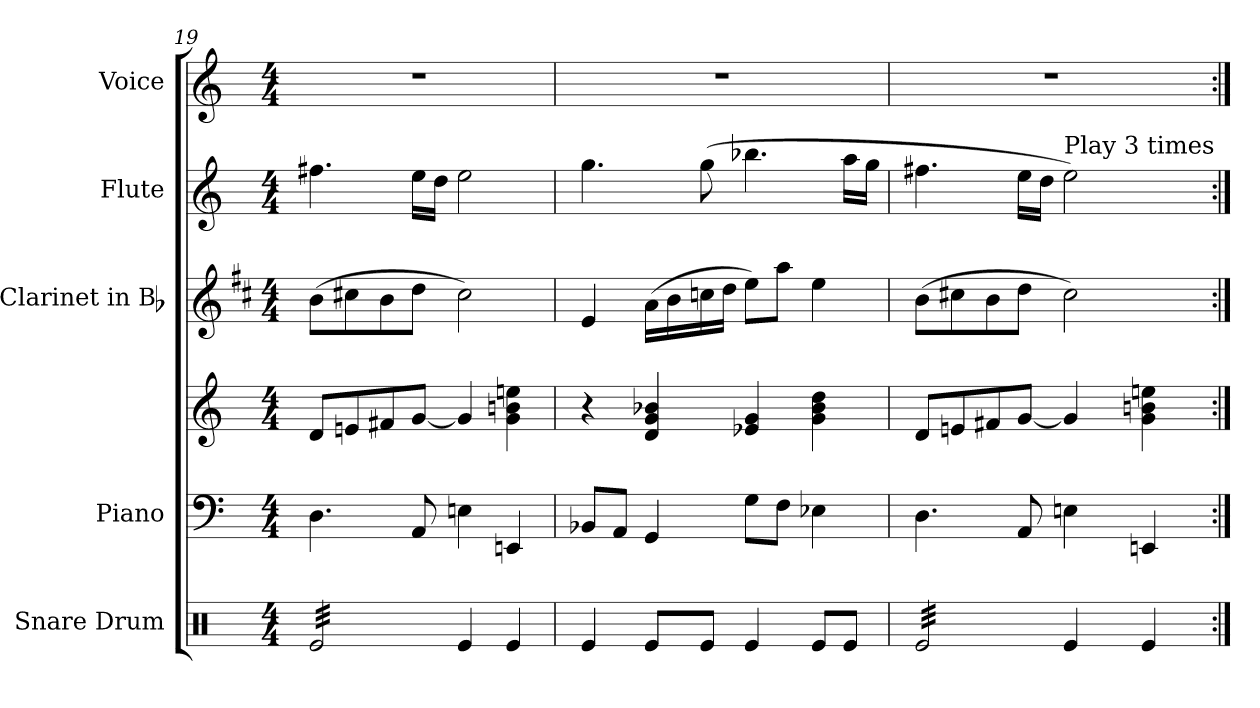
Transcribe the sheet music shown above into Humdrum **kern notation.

**kern	**kern	**kern	**kern	**kern	**kern
*part5	*part4	*part4	*part3	*part2	*part1
*staff6	*staff5	*staff4	*staff3	*staff2	*staff1
*I"Snare Drum	*I"Piano	*	*I"Clarinet in Bb	*I"Flute	*I"Voice
*I'S. D.	*I'Pno.	*	*I'Cl.	*I'Fl.	*I'Voice
*clefX	*clefF4	*clefG2	*clefG2	*clefG2	*clefG2
*	*	*	*ITrd1c2	*	*
*k[]	*k[]	*k[]	*k[]	*k[]	*k[]
*C:	*C:	*C:	*C:	*C:	*C:
*M4/4	*M4/4	*M4/4	*M4/4	*M4/4	*M4/4
=19	=19	=19	=19	=19	=19
*tremolo	*	*	*	*	*
32Rei/LLL	4.Di\	8di/L	(8ai\L	4.ff#Xi\	1r
32Rei/	.	.	.	.	.
32Rei/	.	.	.	.	.
32Rei/	.	.	.	.	.
32Rei/	.	8eni/	8bni\	.	.
32Rei/	.	.	.	.	.
32Rei/	.	.	.	.	.
32Rei/	.	.	.	.	.
32Rei/	.	8f#Xi/	8ai\	.	.
32Rei/	.	.	.	.	.
32Rei/	.	.	.	.	.
32Rei/	.	.	.	.	.
32Rei/	8AAi/	[8gi/J	8cci\J	16eei\LL	.
32Rei/	.	.	.	.	.
32Rei/	.	.	.	16ddi\JJ	.
32Rei/JJJ	.	.	.	.	.
*Xtremolo	*	*	*	*	*
4Rei/	4Eni\	4gi/]	2bi\)	2eei\	.
4Rei/	4EEni/	4gi\ 4bni 4eeni	.	.	.
=20	=20	=20	=20	=20	=20
4Rei/	8BB-Xi/L	4r	4di/	4.ggi\	1r
.	8AAi/J	.	.	.	.
8Rei/L	4GGi/	4di/ 4gi 4b-Xi	(16gi\LL	.	.
.	.	.	16ai\	.	.
8Rei/J	.	.	16b-Xi\	(8ggi\	.
.	.	.	16cci\JJ	.	.
4Rei/	8Gi\L	4e-Xi/ 4gi	8ddi\L)	4.bb-Xi\	.
.	8Fi\J	.	8ggi\J	.	.
8Rei/L	4E-Xi\	4gi\ 4b-i 4ddi	4ddi\	.	.
8Rei/J	.	.	.	16aai\LL	.
.	.	.	.	16ggi\JJ	.
=21	=21	=21	=21	=21	=21
*tremolo	*	*	*	*	*
32Rei/LLL	4.Di\	8di/L	(8ai\L	4.ff#Xi\	1r
32Rei/	.	.	.	.	.
32Rei/	.	.	.	.	.
32Rei/	.	.	.	.	.
32Rei/	.	8eni/	8bni\	.	.
32Rei/	.	.	.	.	.
32Rei/	.	.	.	.	.
32Rei/	.	.	.	.	.
32Rei/	.	8f#Xi/	8ai\	.	.
32Rei/	.	.	.	.	.
32Rei/	.	.	.	.	.
32Rei/	.	.	.	.	.
32Rei/	8AAi/	[8gi/J	8cci\J	16eei\LL	.
32Rei/	.	.	.	.	.
32Rei/	.	.	.	16ddi\JJ	.
32Rei/JJJ	.	.	.	.	.
*Xtremolo	*	*	*	*	*
!	!	!	!	!LO:TX:a:t=Play 3 times	!
4Rei/	4Eni\	4gi/]	2bi\)	2eei\)	.
4Rei/	4EEni/	4gi\ 4bni 4eeni	.	.	.
=:|!	=:|!	=:|!	=:|!	=:|!	=:|!
*-	*-	*-	*-	*-	*-
